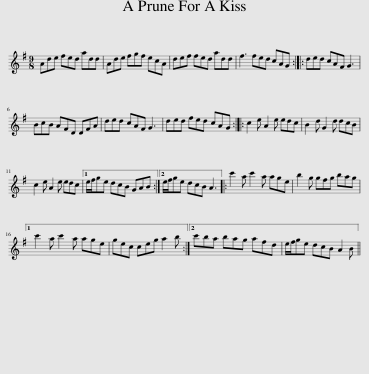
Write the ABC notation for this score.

X:1
L:1/8
M:9/8
I:linebreak $
K:G
V:1 treble
V:1
 Ade fed add | Ade fgf ecA | def fed add | f3 fed cAG :: ded cAF G3 |$ %5
 BcB AFD DFA | ded cAF G3 | ded fed cAG :: c2 e A2 e edc | B2 d G2 d dcB |$ %10
 c2 e A2 e edc |1 e/f/ge dcB GAB :|2 e/f/ge dcB A3 |: c'2 a c'2 a age | b2 g gfg bag |1$ %15
 c'2 a c'2 a age | gec ceg a2 b :|2 c'ba bag afd | e/f/ge dcB A2 B || %19
